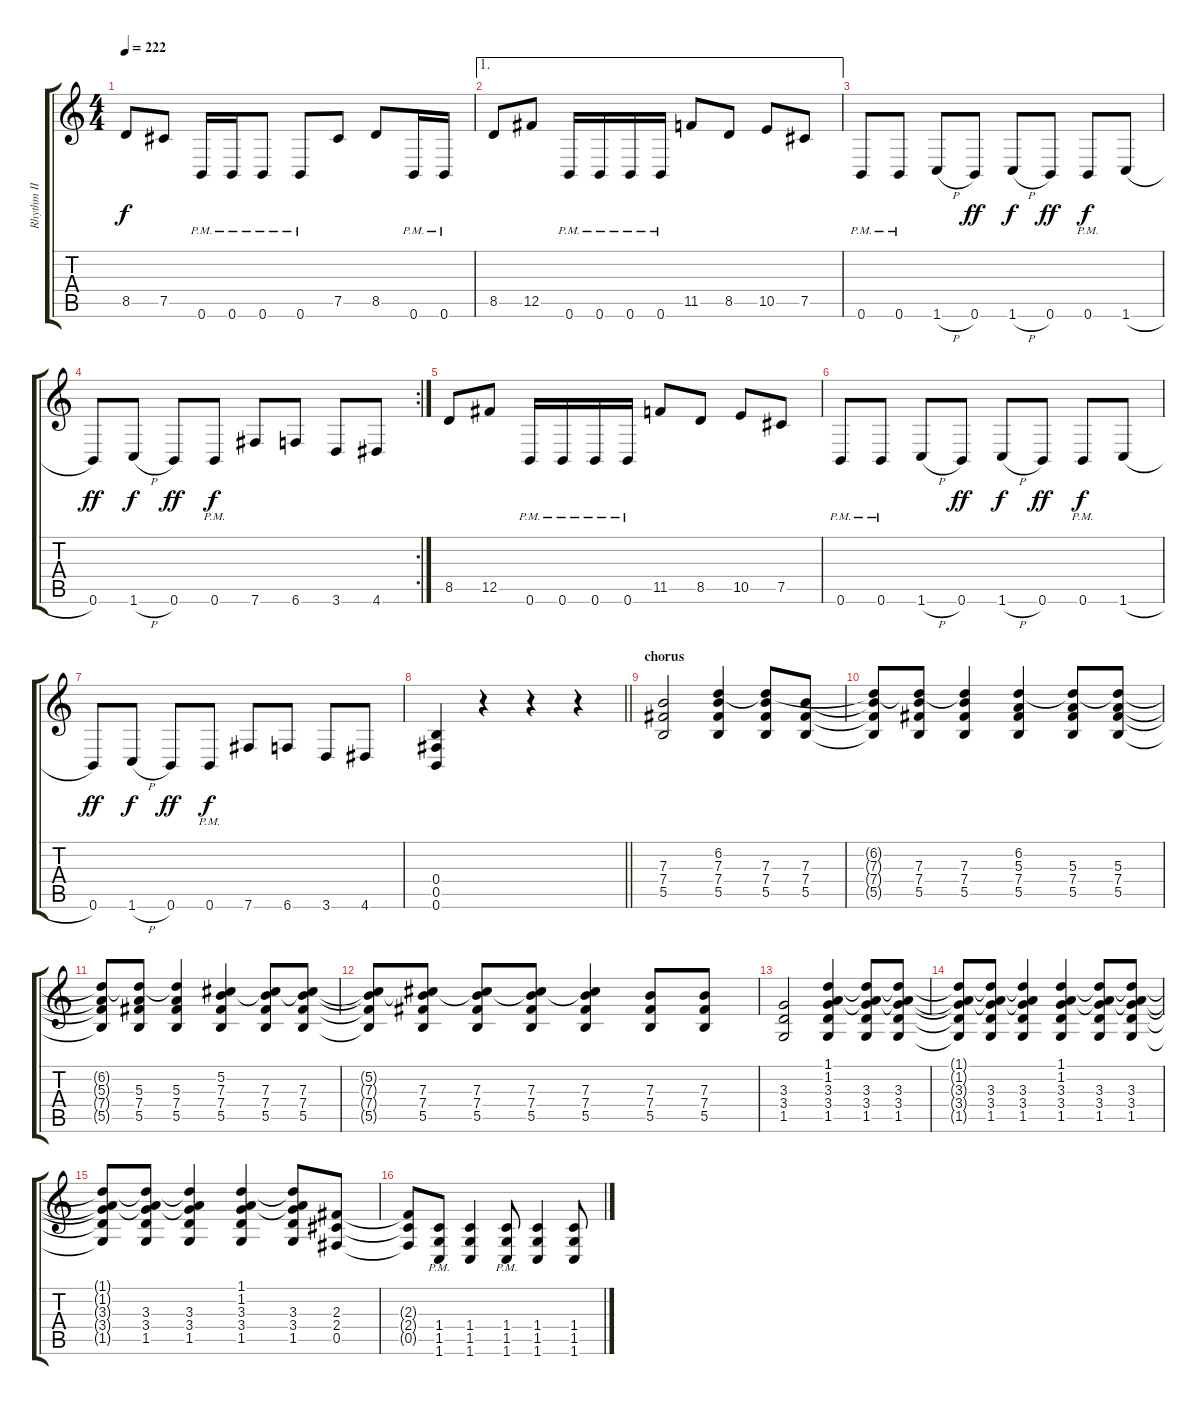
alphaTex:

\track ("Rhythm II" "Rhythm II") {instrument distortionguitar}
\staff {score tabs}
\tuning (Db4 Ab3 E3 B2 Gb2 B1) {hide}
\ts (4 4)
\tempo 222
\clef g2
\ks c
8.5.8{dy f} 7.5.8 0.6{pm}.16 0.6{pm}.16 0.6{pm}.8 0.6{pm}.8 7.5.8 8.5.8 0.6{pm}.16 0.6{pm}.16 |
\ae 1
8.5.8 12.5.8 0.6{pm}.16 0.6{pm}.16 0.6{pm}.16 0.6{pm}.16 11.5.8 8.5.8 10.5.8 7.5.8 |
0.6{pm}.8 0.6{pm}.8 1.6{h}.8 0.6.8{dy ff} 1.6{h}.8{dy f} 0.6.8{dy ff} 0.6{pm}.8{dy f} 1.6{h}.8 |
\rc 2
0.6.8{dy ff} 1.6{h}.8{dy f} 0.6.8{dy ff} 0.6{pm}.8{dy f} 7.6.8 6.6.8 3.6.8 4.6.8 |
8.5.8 12.5.8 0.6{pm}.16 0.6{pm}.16 0.6{pm}.16 0.6{pm}.16 11.5.8 8.5.8 10.5.8 7.5.8 |
0.6{pm}.8 0.6{pm}.8 1.6{h}.8 0.6.8{dy ff} 1.6{h}.8{dy f} 0.6.8{dy ff} 0.6{pm}.8{dy f} 1.6{h}.8 |
0.6.8{dy ff} 1.6{h}.8{dy f} 0.6.8{dy ff} 0.6{pm}.8{dy f} 7.6.8 6.6.8 3.6.8 4.6.8 |
\barLineRight lightlight
(0.4 0.5 0.6).4 r.4 r.4 r.4 |
\section ("" "chorus")
(7.3 7.4 5.5).2{volume 13} (6.2 7.3 7.4 5.5).4 (6.2{t} 7.3 7.4 5.5).8 (7.3 7.4 5.5).8 |
(6.2{t} 7.3{t} 7.4{t} 5.5{t}).8 (6.2{t} 7.3 7.4 5.5).8 (6.2{t} 7.3 7.4 5.5).4 (6.2 5.3 7.4 5.5).4 (6.2{t} 5.3 7.4 5.5).8 (6.2{t} 5.3 7.4 5.5).8 |
(6.2{t} 5.3{t} 7.4{t} 5.5{t}).8 (6.2{t} 5.3 7.4 5.5).8 (6.2{t} 5.3 7.4 5.5).4 (5.2 7.3 7.4 5.5).4 (5.2{t} 7.3 7.4 5.5).8 (5.2{t} 7.3 7.4 5.5).8 |
(5.2{t} 7.3{t} 7.4{t} 5.5{t}).8 (5.2{t} 7.3 7.4 5.5).8 (5.2{t} 7.3 7.4 5.5).8 (5.2{t} 7.3 7.4 5.5).8 (5.2{t} 7.3 7.4 5.5).4 (7.3 7.4 5.5).8 (7.3 7.4 5.5).8 |
(3.3 3.4 1.5).2 (1.1 1.2 3.3 3.4 1.5).4 (1.1{t} 1.2{t} 3.3 3.4 1.5).8 (1.1{t} 1.2{t} 3.3 3.4 1.5).8 |
(1.1{t} 1.2{t} 3.3{t} 3.4{t} 1.5{t}).8 (1.1{t} 1.2{t} 3.3 3.4 1.5).8 (1.1{t} 1.2{t} 3.3 3.4 1.5).4 (1.1 1.2 3.3 3.4 1.5).4 (1.1{t} 1.2{t} 3.3 3.4 1.5).8 (1.1{t} 1.2{t} 3.3 3.4 1.5).8 |
(1.1{t} 1.2{t} 3.3{t} 3.4{t} 1.5{t}).8 (1.1{t} 1.2{t} 3.3 3.4 1.5).8 (1.1{t} 1.2{t} 3.3 3.4 1.5).4 (1.1 1.2 3.3 3.4 1.5).4 (1.1{t} 1.2{t} 3.3 3.4 1.5).8 (2.3 2.4 0.5).8 |
(2.3{t} 2.4{t} 0.5{t}).8 (1.4{pm} 1.5{pm} 1.6{pm}).8 (1.4 1.5 1.6).4 (1.4{pm} 1.5{pm} 1.6{pm}).8 (1.4 1.5 1.6).4 (1.4 1.5 1.6).8
